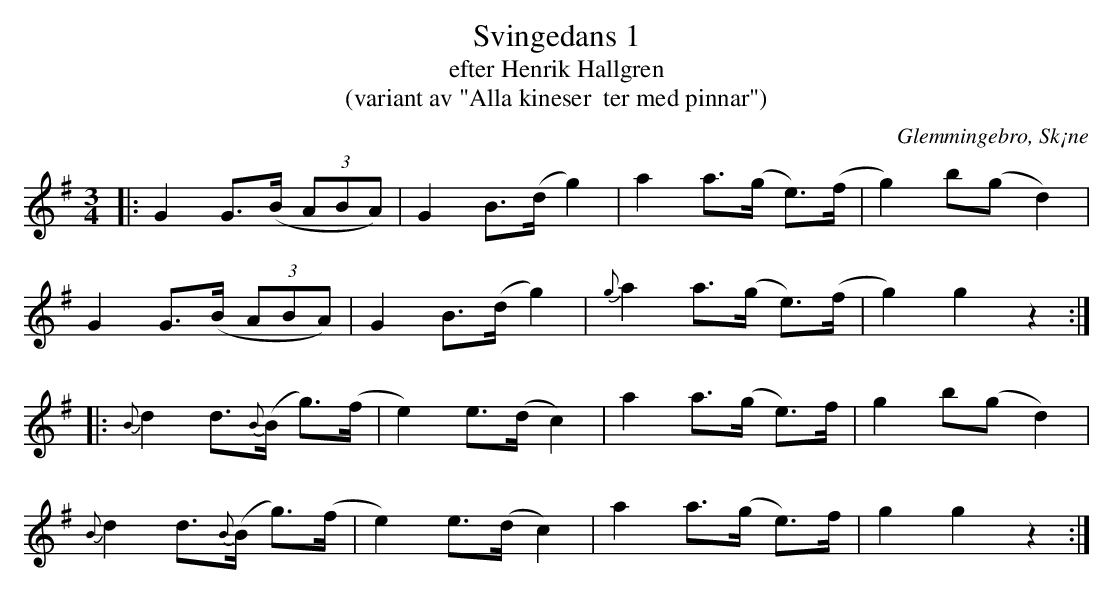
X:1
T:Svingedans 1
T:efter Henrik Hallgren
T:(variant av "Alla kineser  ter med pinnar")
O:Glemmingebro, Sk¡ne
M:3/4
L:1/8
K:G
|: G2 G>(B (3ABA) | G2 B>(d g2) | a2 a>(g e)>(f | g2) b(g d2) |
G2 G>(B (3ABA) | G2 B>(d g2) | {g}a2 a>(g e)>(f | g2) g2 z2 :|
|: {B}d2 d>{B}(B g)>(f | e2) e>(d c2) | a2 a>(g e)>f | g2 b(g d2) |
{B}d2 d>{B}(B g)>(f | e2) e>(d c2) | a2 a>(g e)>f | g2 g2 z2 :|
